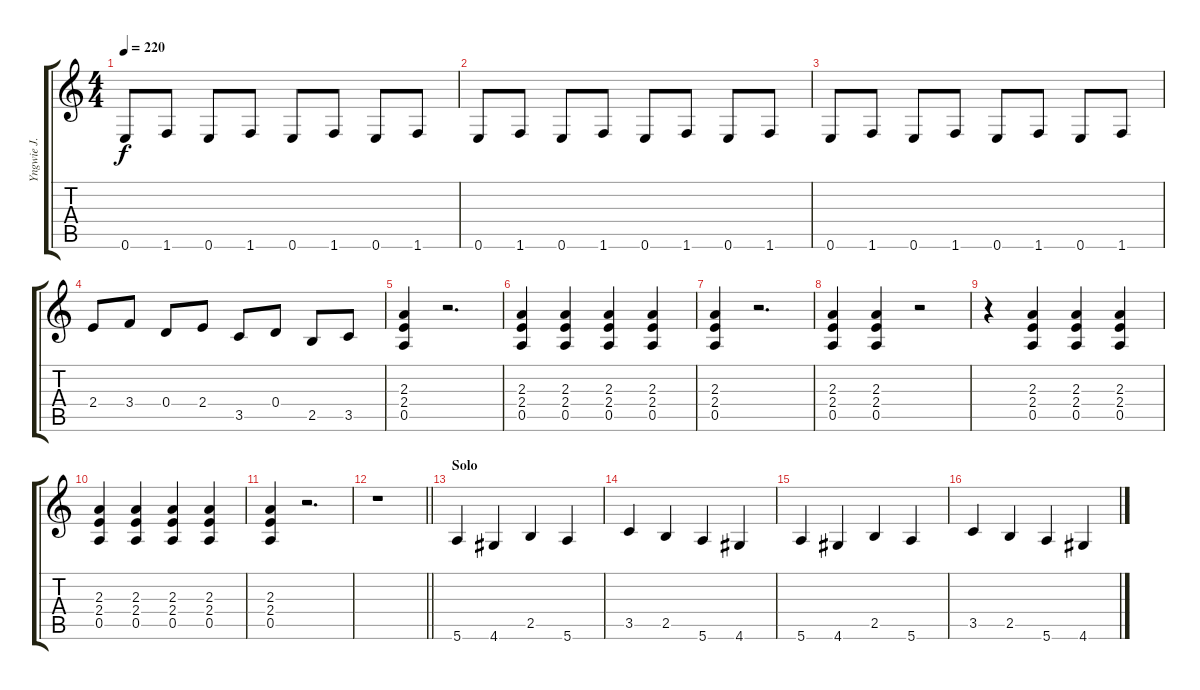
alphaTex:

\track ("Yngwie J. Malmsteen (Guitar II)" "Yngwie J. ") {instrument overdrivenguitar}
\staff {score tabs}
\tuning (E4 B3 G3 D3 A2 E2) {hide}
\ts (4 4)
\tempo 220
\clef g2
\ks c
0.6.8{dy f} 1.6.8 0.6.8 1.6.8 0.6.8 1.6.8 0.6.8 1.6.8 |
0.6.8 1.6.8 0.6.8 1.6.8 0.6.8 1.6.8 0.6.8 1.6.8 |
0.6.8 1.6.8 0.6.8 1.6.8 0.6.8 1.6.8 0.6.8 1.6.8 |
2.4.8 3.4.8 0.4.8 2.4.8 3.5.8 0.4.8 2.5.8 3.5.8 |
(2.3 2.4 0.5).4 r.2{d} |
(2.3 2.4 0.5).4 (2.3 2.4 0.5).4 (2.3 2.4 0.5).4 (2.3 2.4 0.5).4 |
(2.3 2.4 0.5).4 r.2{d} |
(2.3 2.4 0.5).4 (2.3 2.4 0.5).4 r.2 |
r.4 (2.3 2.4 0.5).4 (2.3 2.4 0.5).4 (2.3 2.4 0.5).4 |
(2.3 2.4 0.5).4 (2.3 2.4 0.5).4 (2.3 2.4 0.5).4 (2.3 2.4 0.5).4 |
(2.3 2.4 0.5).4 r.2{d} |
\barLineRight lightlight
r.1 |
\section ("" "Solo")
5.6.4 4.6.4 2.5.4 5.6.4 |
3.5.4 2.5.4 5.6.4 4.6.4 |
5.6.4 4.6.4 2.5.4 5.6.4 |
3.5.4 2.5.4 5.6.4 4.6.4
